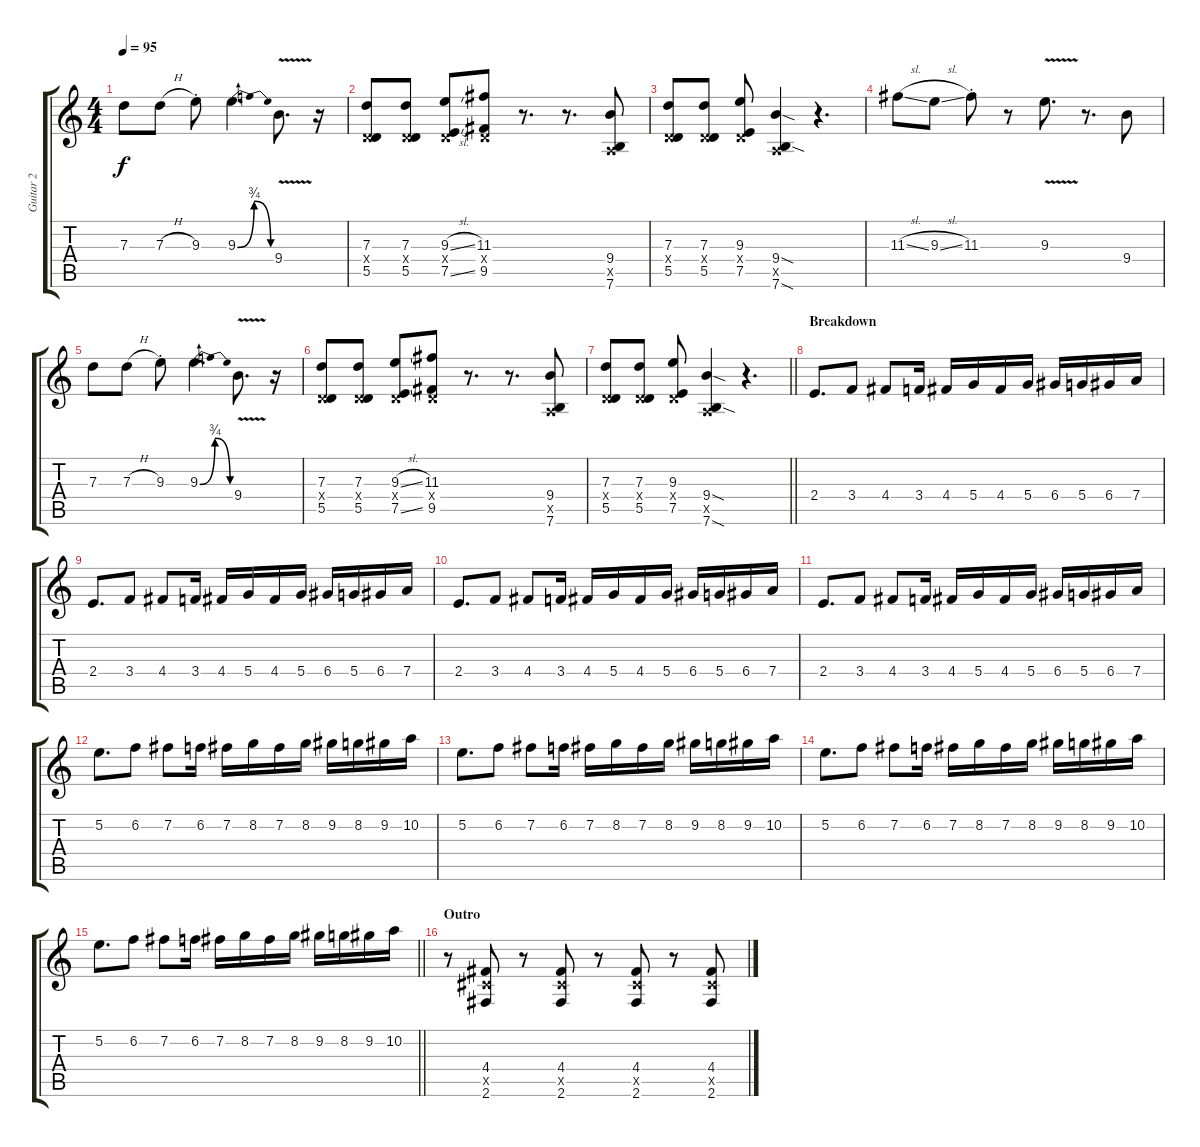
\track ("Guitar 2" "Guitar 2") {instrument overdrivenguitar bank 255}
\staff {score tabs}
\tuning (E4 B3 G3 D3 A2 E2) {hide}
\ts (4 4)
\tempo 95
\clef g2
\ks c
7.3.8{dy f} 7.3{h}.8 9.3{st}.8 9.3{be (bendrelease 0 0 30 3 30 3 60 0)}.4{d} 9.4{v}.8{d} r.16 |
(7.3 0.4{x} 5.5).8 (7.3 0.4{x} 5.5).8 (9.3{sl} 0.4{x} 7.5{sl}).8 (11.3 0.4{x} 9.5).8 r.8{d} r.8{d} (9.4 0.5{x} 7.6).8 |
(7.3 0.4{x} 5.5).8 (7.3 0.4{x} 5.5).8 (9.3 0.4{x} 7.5).8 (9.4{sod} 0.5{x} 7.6{sod}).4 r.4{d} |
11.3{sl}.8 9.3{sl}.8 11.3{st}.8 r.8 9.3{v}.8{d} r.8{d} 9.4.8 |
7.3.8 7.3{h}.8 9.3{st}.8 9.3{be (bendrelease 0 0 30 3 30 3 60 0)}.4{d} 9.4{v}.8{d} r.16 |
(7.3 0.4{x} 5.5).8 (7.3 0.4{x} 5.5).8 (9.3{sl} 0.4{x} 7.5{sl}).8 (11.3 0.4{x} 9.5).8 r.8{d} r.8{d} (9.4 0.5{x} 7.6).8 |
\barLineRight lightlight
(7.3 0.4{x} 5.5).8 (7.3 0.4{x} 5.5).8 (9.3 0.4{x} 7.5).8 (9.4{sod} 0.5{x} 7.6{sod}).4 r.4{d} |
\section ("" "Breakdown")
2.4.8{d} 3.4.8 4.4.8 3.4.16 4.4.16 5.4.16 4.4.16 5.4.16 6.4.16 5.4.16 6.4.16 7.4.16 |
2.4.8{d} 3.4.8 4.4.8 3.4.16 4.4.16 5.4.16 4.4.16 5.4.16 6.4.16 5.4.16 6.4.16 7.4.16 |
2.4.8{d} 3.4.8 4.4.8 3.4.16 4.4.16 5.4.16 4.4.16 5.4.16 6.4.16 5.4.16 6.4.16 7.4.16 |
2.4.8{d} 3.4.8 4.4.8 3.4.16 4.4.16 5.4.16 4.4.16 5.4.16 6.4.16 5.4.16 6.4.16 7.4.16 |
5.2.8{d} 6.2.8 7.2.8 6.2.16 7.2.16 8.2.16 7.2.16 8.2.16 9.2.16 8.2.16 9.2.16 10.2.16 |
5.2.8{d} 6.2.8 7.2.8 6.2.16 7.2.16 8.2.16 7.2.16 8.2.16 9.2.16 8.2.16 9.2.16 10.2.16 |
5.2.8{d} 6.2.8 7.2.8 6.2.16 7.2.16 8.2.16 7.2.16 8.2.16 9.2.16 8.2.16 9.2.16 10.2.16 |
\barLineRight lightlight
5.2.8{d} 6.2.8 7.2.8 6.2.16 7.2.16 8.2.16 7.2.16 8.2.16 9.2.16 8.2.16 9.2.16 10.2.16 |
\section ("" "Outro")
r.8 (4.4 4.5{x} 2.6).8 r.8 (4.4 4.5{x} 2.6).8 r.8 (4.4 4.5{x} 2.6).8 r.8 (4.4 4.5{x} 2.6).8
